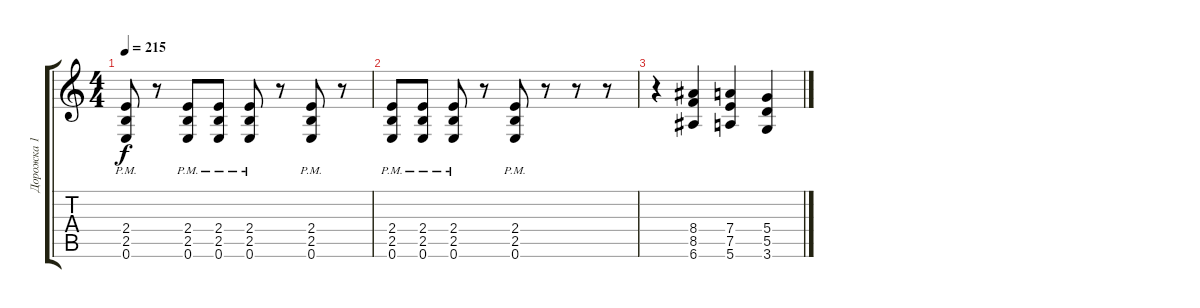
\track ("Дорожка 1" "Дорожка 1") {instrument distortionguitar}
\staff {score tabs}
\tuning (E4 B3 G3 D3 A2 E2) {hide}
\ts (4 4)
\tempo 215
\clef g2
\ks c
(2.4{pm} 2.5{pm} 0.6{pm}).8{dy f} r.8 (2.4{pm} 2.5{pm} 0.6{pm}).8 (2.4{pm} 2.5{pm} 0.6{pm}).8 (2.4{pm} 2.5{pm} 0.6{pm}).8 r.8 (2.4{pm} 2.5{pm} 0.6{pm}).8 r.8 |
(2.4{pm} 2.5{pm} 0.6{pm}).8 (2.4{pm} 2.5{pm} 0.6{pm}).8 (2.4{pm} 2.5{pm} 0.6{pm}).8 r.8 (2.4{pm} 2.5{pm} 0.6{pm}).8 r.8 r.8 r.8 |
r.4 (8.4 8.5 6.6).4 (7.4 7.5 5.6).4 (5.4 5.5 3.6).4
